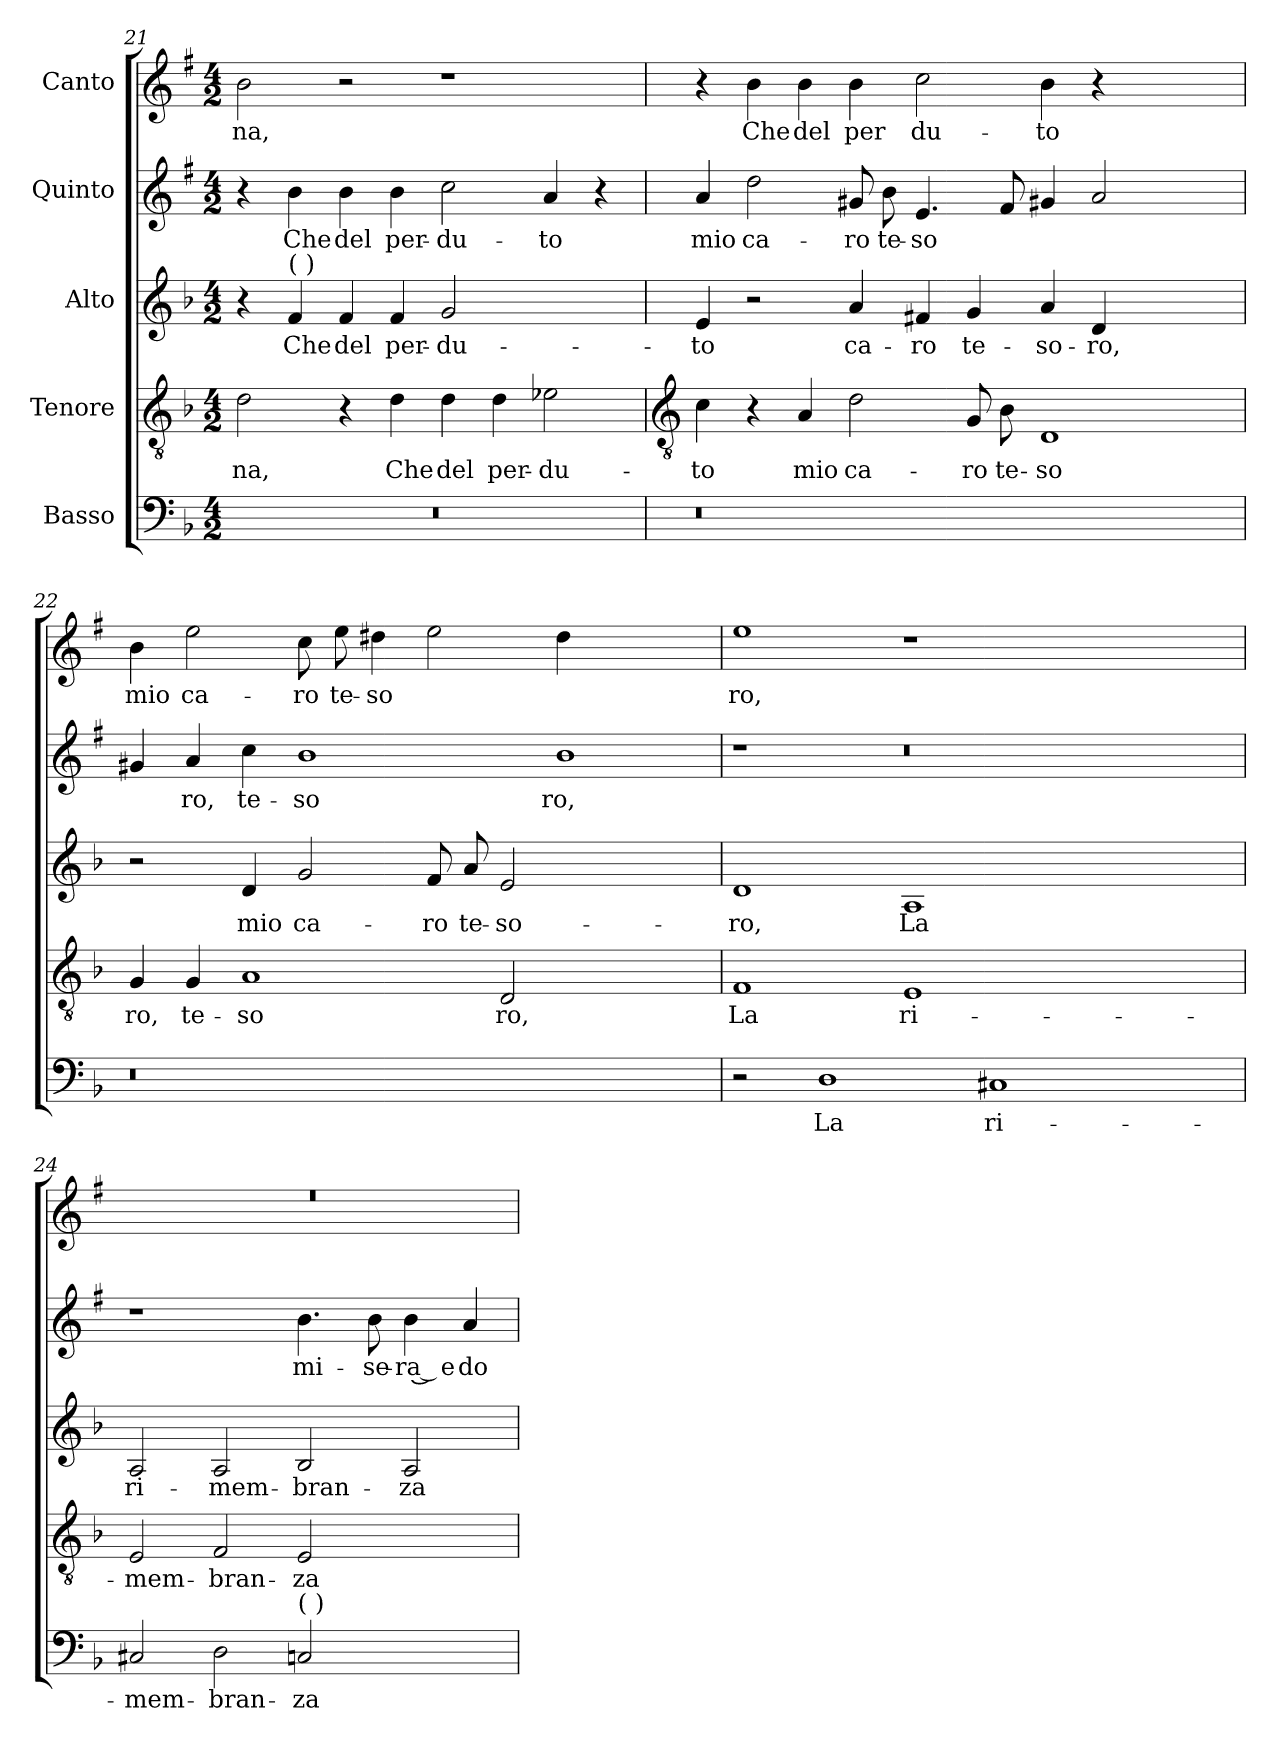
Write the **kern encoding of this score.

**kern	**text	**kern	**text	**kern	**text	**kern	**text	**kern	**text
*part5	*part5	*part4	*part4	*part3	*part3	*part2	*part2	*part1	*part1
*staff5	*staff5	*staff4	*staff4	*staff3	*staff3	*staff2	*staff2	*staff1	*staff1
*I"Basso	*	*I"Tenore	*	*I"Alto	*	*I"Quinto	*	*I"Canto	*
*clefF4	*	*clefGv2	*	*clefG2	*	*clefG2	*	*clefG2	*
*	*	*	*	*	*	*ITrd1c2	*	*ITrd1c2	*
*k[b-]	*	*k[b-]	*	*k[b-]	*	*k[b-]	*	*k[b-]	*
*F:	*	*F:	*	*F:	*	*F:	*	*F:	*
*M4/2	*	*M4/2	*	*M4/2	*	*M4/2	*	*M4/2	*
=21	=21	=21	=21	=21	=21	=21	=21	=21	=21
!	!	!	!LO:LY:b	!	!	!	!	!	!LO:LY:b
0r	.	2d	-na,	4r	.	4r	.	2a	-na,
!	!	!	!	!LO:TX:a:t=(  )	!	!	!	!	!
!	!	!	!	!	!LO:LY:b	!	!LO:LY:b	!	!
.	.	.	.	4f	Che	4a	Che	.	.
!	!	!	!	!	!LO:LY:b	!	!LO:LY:b	!	!
.	.	4r	.	4f	del	4a	del	2r	.
!	!	!	!LO:LY:b	!	!LO:LY:b	!	!LO:LY:b	!	!
.	.	4d	Che	4f	per-	4a	per-	.	.
!	!	!	!LO:LY:b	!	!LO:LY:b	!	!LO:LY:b	!	!
.	.	4d	del	2g	-du-	2b-	-du-	1r	.
!	!	!	!LO:LY:b	!	!	!	!	!	!
.	.	4d	per-	.	.	.	.	.	.
!	!	!	!LO:LY:b	!	!	!	!LO:LY:b	!	!
.	.	2e-X	-du-	2ryy	.	4g	-to	.	.
.	.	.	.	.	.	4r	.	.	.
!!LO:LB:g=z
=22	=22	=22	=22	=22	=22	=22	=22	=22	=22
*	*	*clefGv2	*	*	*	*	*	*	*
!	!	!	!LO:LY:b	!	!LO:LY:b	!	!LO:LY:b	!	!
*	*	*	*	*	*	*	*	*^	*
0r	.	4c	-to	4e	-to	4g	mio	4r	0ryy	.
!	!	!	!	!	!	!	!LO:LY:b	!	!	!LO:LY:b
.	.	4r	.	2r	.	2cc	ca-	4a	.	Che
!	!	!	!LO:LY:b	!	!	!	!	!	!	!LO:LY:b
.	.	4A	mio	.	.	.	.	4a	.	del
!	!	!	!LO:LY:b	!	!LO:LY:b	!	!LO:LY:b	!	!	!LO:LY:b
.	.	2d	ca-	4a	ca-	8f#X	-ro	4a	.	per
!	!	!	!	!	!	!	!LO:LY:b	!	!	!
.	.	.	.	.	.	8a	te-	.	.	.
!	!	!	!	!	!LO:LY:b	!	!LO:LY:b	!	!	!LO:LY:b
.	.	.	.	4f#X	-ro	4.d	-so	2b-	.	du-
!	!	!	!LO:LY:b	!	!LO:LY:b	!	!	!	!	!
.	.	8G	-ro	4g	te-	.	.	.	.	.
!	!	!	!LO:LY:b	!	!	!	!	!	!	!
.	.	8B-	te-	.	.	8e	.	.	.	.
!	!	!	!LO:LY:b	!	!LO:LY:b	!	!	!	!	!LO:LY:b
.	.	1D	-so	4a	-so-	4f#X	.	4a	.	-to
!	!	!	!	!	!LO:LY:b	!	!	!	!	!
.	.	.	.	4d	-ro,	2g	.	4r	.	.
2ryy	.	.	.	2ryy	.	.	.	2ryy	2ryy	.
.	.	.	.	.	.	4ryy	.	.	.	.
=22A	=22A	=22A	=22A	=22A	=22A	=22A	=22A	=22A	=22A	=22A
!	!	!	!LO:LY:b	!	!	!	!	!	!	!LO:LY:b
0r	.	4G	ro,	2r	.	4f#	.	4a	0ryy	mio
!	!	!	!LO:LY:b	!	!	!	!LO:LY:b	!	!	!LO:LY:b
.	.	4G	te-	.	.	4g	ro,	2dd	.	ca-
!	!	!	!LO:LY:b	!	!LO:LY:b	!	!LO:LY:b	!	!	!
.	.	1A	-so	4d	mio	4b-	te-	.	.	.
!	!	!	!	!	!LO:LY:b	!	!LO:LY:b	!	!	!LO:LY:b
.	.	.	.	2g	ca-	1a	-so	8b-	.	-ro
!	!	!	!	!	!	!	!	!	!	!LO:LY:b
.	.	.	.	.	.	.	.	8dd	.	te-
!	!	!	!	!	!	!	!	!	!	!LO:LY:b
.	.	.	.	.	.	.	.	4cc#X	.	-so
!	!	!	!	!	!LO:LY:b	!	!	!	!	!
.	.	.	.	8f	-ro	.	.	2dd	.	.
!	!	!	!	!	!LO:LY:b	!	!	!	!	!
.	.	.	.	8a	te-	.	.	.	.	.
!	!	!	!LO:LY:b	!	!LO:LY:b	!	!	!	!	!
.	.	2D	ro,	2e	-so-	.	.	.	.	.
!	!	!	!	!	!	!	!LO:LY:b	!	!	!
.	.	.	.	.	.	1a	ro,	4cc#	.	.
2.ryy	.	2.ryy	.	2.ryy	.	.	.	2.ryy	2.ryy	.
=23A	=23A	=23A	=23A	=23A	=23A	=23A	=23A	=23A	=23A	=23A
!	!	!	!LO:LY:b	!	!LO:LY:b	!	!	!	!	!LO:LY:b
2r	.	1F	La	1d	-ro,	1r	.	1dd	1ryy	ro,
!	!LO:LY:b	!	!	!	!	!	!	!	!	!
1D	La	.	.	.	.	.	.	.	.	.
!	!	!	!LO:LY:b	!	!LO:LY:b	!	!	!	!	!
.	.	1E	ri-	1A	La	0r	.	1r	2ryy	.
!	!LO:LY:b	!	!	!	!	!	!	!	!	!
1C#X	ri-	.	.	.	.	.	.	.	2ryy	.
.	.	1ryy	.	1ryy	.	.	.	1ryy	1ryy	.
2ryy	.	.	.	.	.	.	.	.	.	.
!!LO:LB:g=z	!!
=24A	=24A	=24A	=24A	=24A	=24A	=24A	=24A	=24A	=24A	=24A
!	!LO:LY:b	!	!LO:LY:b	!	!LO:LY:b	!	!	!	!	!
2C#	-mem-	2E	-mem-	2A	ri-	1r	.	0r	0ryy	.
!	!LO:LY:b	!	!LO:LY:b	!	!LO:LY:b	!	!	!	!	!
2D	-bran-	2F	-bran-	2A	-mem-	.	.	.	.	.
!LO:TX:a:t=(  )	!	!	!	!	!	!	!	!	!	!
!	!LO:LY:b	!	!LO:LY:b	!	!LO:LY:b	!	!LO:LY:b	!	!	!
2C	-za	2E	-za	2B-	-bran-	4.a	mi-	.	.	.
!	!	!	!	!	!	!	!LO:LY:b	!	!	!
.	.	.	.	.	.	8a	-se-	.	.	.
!	!	!	!	!	!LO:LY:b	!	!LO:LY:b	!	!	!
2ryy	.	2ryy	.	2A	-za	4a	-ra͜ e	.	.	.
!	!	!	!	!	!	!	!LO:LY:b	!	!	!
.	.	.	.	.	.	4g	do-	.	.	.
*	*	*	*	*	*	*	*	*v	*v	*
=	=	=	=	=	=	=	=	=	=
*-	*-	*-	*-	*-	*-	*-	*-	*-	*-
